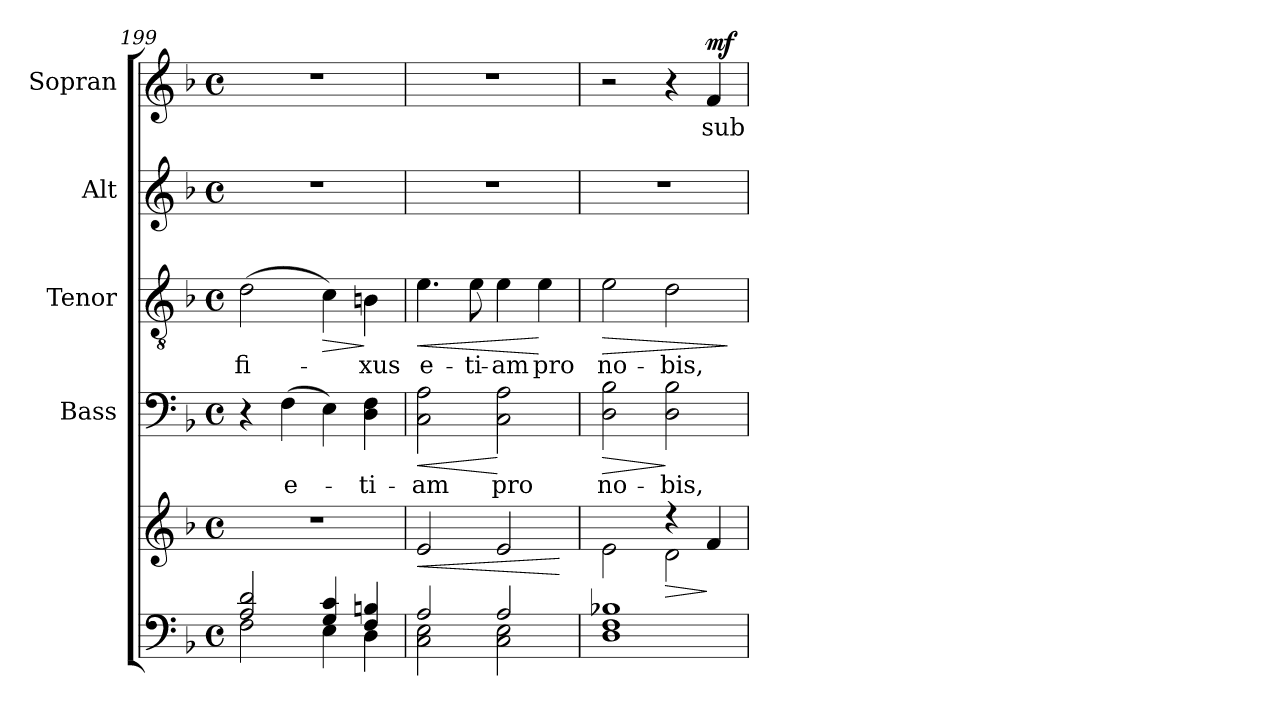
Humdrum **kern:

**kern	**kern	**dynam	**kern	**text	**dynam	**kern	**text	**dynam	**kern	**kern	**text	**dynam
*part5	*part5	*part5	*part4	*part4	*part4	*part3	*part3	*part3	*part2	*part1	*part1	*part1
*staff6	*staff5	*staff5/6	*staff4	*staff4	*staff4	*staff3	*staff3	*staff3	*staff2	*staff1	*staff1	*staff1
*	*	*	*I"Bass	*	*	*I"Tenor	*	*	*I"Alt	*I"Sopran	*	*
*	*	*	*I'B.	*	*	*I'T.	*	*	*I'A.	*I'S.	*	*
*clefF4	*clefG2	*	*clefF4	*	*	*clefGv2	*	*	*clefG2	*clefG2	*	*
*k[b-]	*k[b-]	*	*k[b-]	*	*	*k[b-]	*	*	*k[b-]	*k[b-]	*	*
*F:	*F:	*	*F:	*	*	*F:	*	*	*F:	*F:	*	*
*M4/4	*M4/4	*	*M4/4	*	*	*M4/4	*	*	*M4/4	*M4/4	*	*
*met(c)	*met(c)	*	*met(c)	*	*	*met(c)	*	*	*met(c)	*met(c)	*	*
=199	=199	=199	=199	=199	=199	=199	=199	=199	=199	=199	=199	=199
*^	*	*	*	*	*	*	*	*	*	*	*	*
!	!	!	!	!	!	!	!	!LO:LY:b	!	!	!	!	!
2A/ 2d/	2F\	1r	.	4r	.	.	(>2d\	-fi-	.	1r	1r	.	.
!	!	!	!	!	!LO:LY:b	!	!	!	!	!	!	!	!
.	.	.	.	(>4F\	e-	.	.	.	.	.	.	.	.
!	!	!	!	!	!	!	!	!	!LO:HP:b	!	!	!	!
4G/ 4c/	4E\	.	.	4E\)	.	.	4c\)	.	>	.	.	.	.
!	!	!	!	!	!LO:LY:b	!	!	!LO:LY:b	!	!	!	!	!
4F/ 4Bn/	4D\	.	.	4D\ 4F\	-ti-	.	4Bn\	-xus	]	.	.	.	.
=200	=200	=200	=200	=200	=200	=200	=200	=200	=200	=200	=200	=200	=200
!	!	!	!LO:HP:b	!	!LO:LY:b	!LO:HP:b	!	!LO:LY:b	!LO:HP:b	!	!	!	!
2A/	2C\ 2E\	2e/	<	2C\ 2A\	-am	<	4.e\	e-	<	1r	1r	.	.
!	!	!	!	!	!	!	!	!LO:LY:b	!	!	!	!	!
.	.	.	.	.	.	.	8e\	-ti-	.	.	.	.	.
!	!	!	!	!	!LO:LY:b	!	!	!LO:LY:b	!	!	!	!	!
2A/	2C\ 2E\	2e/	.	2C\ 2A\	pro	[	4e\	-am	.	.	.	.	.
!	!	!	!	!	!	!	!	!LO:LY:b	!	!	!	!	!
.	.	.	.	.	.	.	4e\	pro	[	.	.	.	.
*v	*v	*	*	*	*	*	*	*	*	*	*	*	*
.	.	[	.	.	.	.	.	.	.	.	.	.
=201	=201	=201	=201	=201	=201	=201	=201	=201	=201	=201	=201	=201
*^	*^	*	*	*	*	*	*	*	*	*	*	*
!	!	!	!	!	!	!LO:LY:b	!LO:HP:b	!	!LO:LY:b	!LO:HP:b	!	!	!	!
1B-X	1D 1F	2ryy	2e\	.	2D\ 2B-\	no-	>	2e\	no-	>	1r	2r	.	.
!	!	!	!	!LO:HP:b	!	!LO:LY:b	!	!	!LO:LY:b	!	!	!	!	!
.	.	4r	2d\	>	2D\ 2B-\	-bis,	]	2d\	-bis,	.	.	4r	.	.
!	!	!	!	!	!	!	!	!	!	!	!	!	!LO:LY:b	!LO:DY:a
.	.	4f/	.	]	.	.	.	.	.	.	.	4f/	sub	mf
*v	*v	*	*	*	*	*	*	*	*	*	*	*	*	*
*	*v	*v	*	*	*	*	*	*	*	*	*	*	*
.	.	.	.	.	.	.	.	]	.	.	.	.
=	=	=	=	=	=	=	=	=	=	=	=	=
*-	*-	*-	*-	*-	*-	*-	*-	*-	*-	*-	*-	*-
